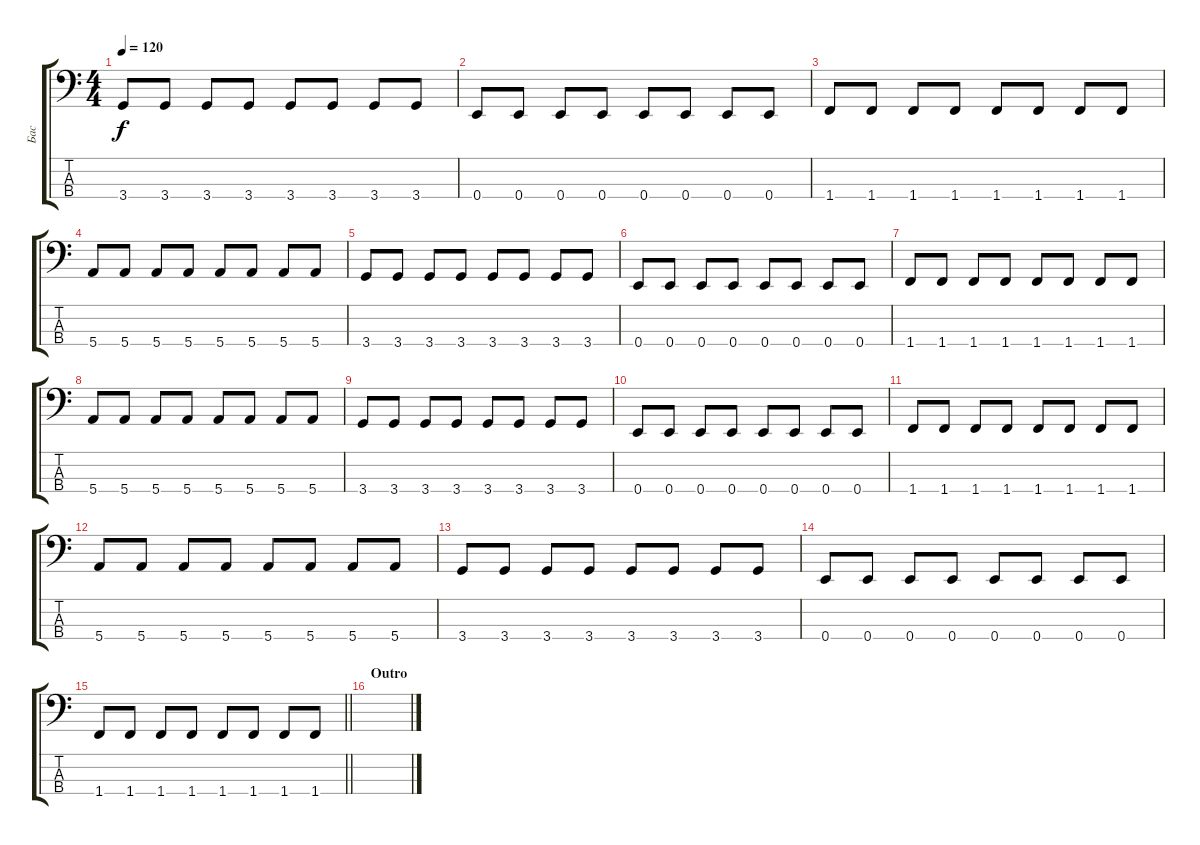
\track ("Бас" "Бас") {instrument electricbassfinger}
\staff {score tabs}
\tuning (G2 D2 A1 E1) {hide}
\ts (4 4)
\tempo 120
\clef f4
\ks c
3.4.8{dy f} 3.4.8 3.4.8 3.4.8 3.4.8 3.4.8 3.4.8 3.4.8 |
0.4.8 0.4.8 0.4.8 0.4.8 0.4.8 0.4.8 0.4.8 0.4.8 |
1.4.8 1.4.8 1.4.8 1.4.8 1.4.8 1.4.8 1.4.8 1.4.8 |
5.4.8 5.4.8 5.4.8 5.4.8 5.4.8 5.4.8 5.4.8 5.4.8 |
3.4.8 3.4.8 3.4.8 3.4.8 3.4.8 3.4.8 3.4.8 3.4.8 |
0.4.8 0.4.8 0.4.8 0.4.8 0.4.8 0.4.8 0.4.8 0.4.8 |
1.4.8 1.4.8 1.4.8 1.4.8 1.4.8 1.4.8 1.4.8 1.4.8 |
5.4.8 5.4.8 5.4.8 5.4.8 5.4.8 5.4.8 5.4.8 5.4.8 |
3.4.8 3.4.8 3.4.8 3.4.8 3.4.8 3.4.8 3.4.8 3.4.8 |
0.4.8 0.4.8 0.4.8 0.4.8 0.4.8 0.4.8 0.4.8 0.4.8 |
1.4.8 1.4.8 1.4.8 1.4.8 1.4.8 1.4.8 1.4.8 1.4.8 |
5.4.8 5.4.8 5.4.8 5.4.8 5.4.8 5.4.8 5.4.8 5.4.8 |
3.4.8 3.4.8 3.4.8 3.4.8 3.4.8 3.4.8 3.4.8 3.4.8 |
0.4.8 0.4.8 0.4.8 0.4.8 0.4.8 0.4.8 0.4.8 0.4.8 |
\barLineRight lightlight
1.4.8 1.4.8 1.4.8 1.4.8 1.4.8 1.4.8 1.4.8 1.4.8 |
\section ("" "Outro")
